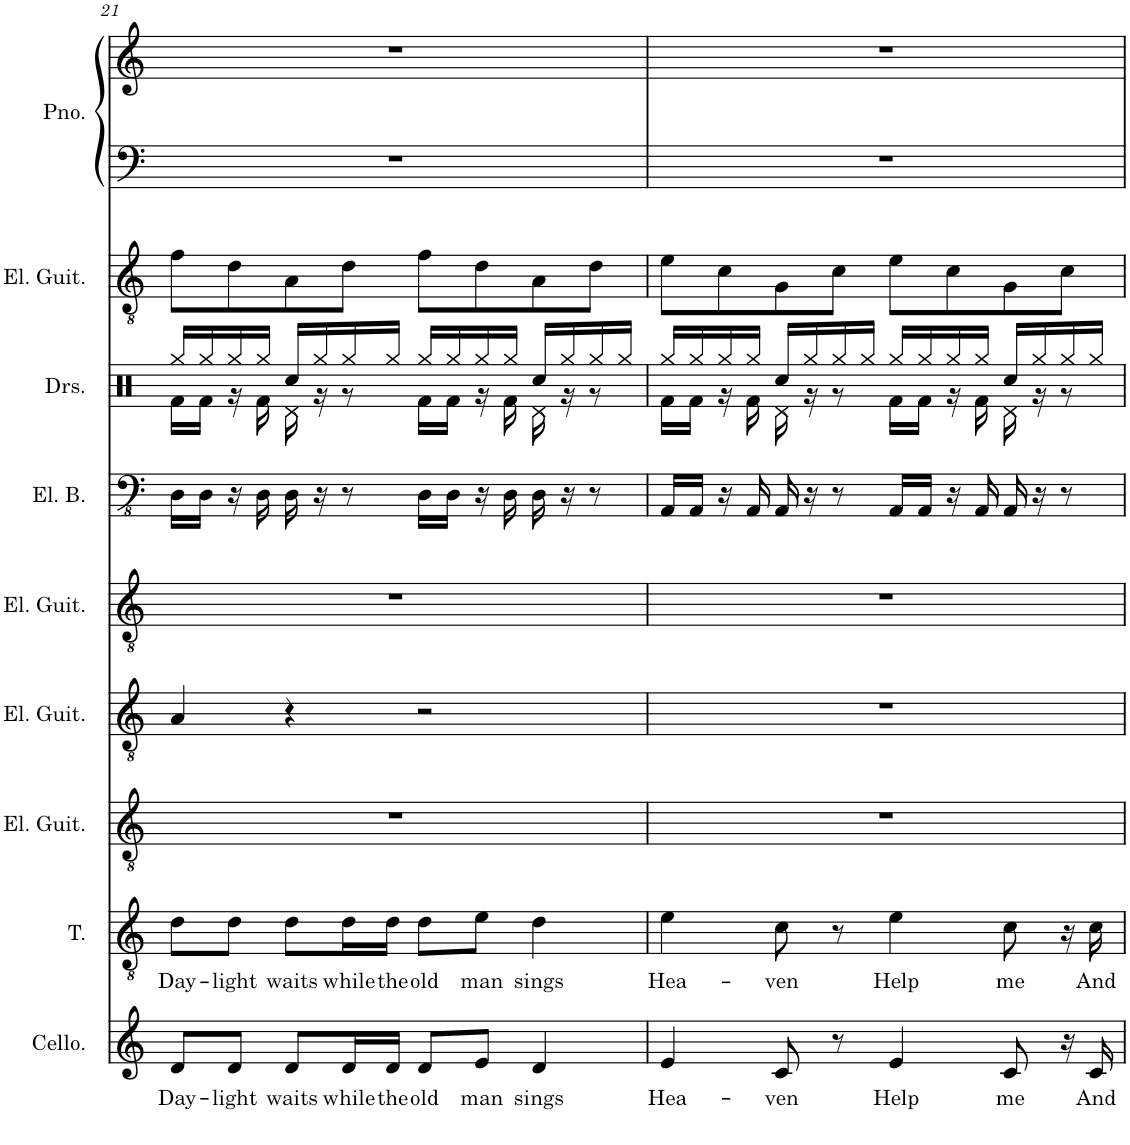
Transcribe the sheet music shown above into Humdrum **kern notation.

**kern	**text	**kern	**text	**kern	**kern	**kern	**kern	**kern	**kern	**kern	**kern
*part9	*part9	*part8	*part8	*part7	*part6	*part5	*part4	*part3	*part2	*part1	*part1
*staff10	*staff10	*staff9	*staff9	*staff8	*staff7	*staff6	*staff5	*staff4	*staff3	*staff2	*staff1
*I"Cello	*	*I"Tenor	*	*I"Electric Guitar	*I"Electric Guitar	*I"Electric Guitar	*I"Electric Bass	*I"Drumset	*I"Electric Guitar	*I"Piano	*
*I'Cello.	*	*I'T.	*	*I'El. Guit.	*I'El. Guit.	*I'El. Guit.	*I'El. B.	*I'Drs.	*I'El. Guit.	*I'Pno.	*
!!LO:PB:g=z
*clefG2	*	*clefGv2	*	*clefGv2	*clefGv2	*clefGv2	*clefFv4	*clefX	*clefGv2	*clefF4	*clefG2
*k[]	*	*k[]	*	*k[]	*k[]	*k[]	*k[]	*k[]	*k[]	*k[]	*k[]
*M4/4	*	*M4/4	*	*M4/4	*M4/4	*M4/4	*M4/4	*M4/4	*M4/4	*M4/4	*M4/4
=21	=21	=21	=21	=21	=21	=21	=21	=21	=21	=21	=21
!	!LO:LY:b	!	!LO:LY:b	!	!	!	!	!	!	!	!
*	*	*	*	*	*	*	*	*^	*	*	*
8d/L	Day-	8d\L	Day-	1r	4A/	1r	16DD\LL	16Rgg/LL	16Rf\LL	8f\L	1r	1r
.	.	.	.	.	.	.	16DD\JJ	16Rgg/	16Rf\JJ	.	.	.
!	!LO:LY:b	!	!LO:LY:b	!	!	!	!	!	!	!	!	!
8d/J	-light	8d\J	-light	.	.	.	16r	16Rgg/	16r	8d\	.	.
.	.	.	.	.	.	.	16DD\	16Rgg/JJ	16Rf\	.	.	.
!	!LO:LY:b	!	!LO:LY:b	!	!	!	!	!	!	!	!	!
8d/L	waits	8d\L	waits	.	4r	.	16DD\	16Rcc/LL	16Rd\	8A\	.	.
.	.	.	.	.	.	.	16r	16Rgg/	16r	.	.	.
!	!LO:LY:b	!	!LO:LY:b	!	!	!	!	!	!	!	!	!
16d/L	while	16d\L	while	.	.	.	8r	16Rgg/	8r	8d\J	.	.
!	!LO:LY:b	!	!LO:LY:b	!	!	!	!	!	!	!	!	!
16d/JJ	the	16d\JJ	the	.	.	.	.	16Rgg/JJ	.	.	.	.
!	!LO:LY:b	!	!LO:LY:b	!	!	!	!	!	!	!	!	!
8d/L	old	8d\L	old	.	2r	.	16DD\LL	16Rgg/LL	16Rf\LL	8f\L	.	.
.	.	.	.	.	.	.	16DD\JJ	16Rgg/	16Rf\JJ	.	.	.
!	!LO:LY:b	!	!LO:LY:b	!	!	!	!	!	!	!	!	!
8e/J	man	8e\J	man	.	.	.	16r	16Rgg/	16r	8d\	.	.
.	.	.	.	.	.	.	16DD\	16Rgg/JJ	16Rf\	.	.	.
!	!LO:LY:b	!	!LO:LY:b	!	!	!	!	!	!	!	!	!
4d/	sings	4d\	sings	.	.	.	16DD\	16Rcc/LL	16Rd\	8A\	.	.
.	.	.	.	.	.	.	16r	16Rgg/	16r	.	.	.
.	.	.	.	.	.	.	8r	16Rgg/	8r	8d\J	.	.
.	.	.	.	.	.	.	.	16Rgg/JJ	.	.	.	.
=22	=22	=22	=22	=22	=22	=22	=22	=22	=22	=22	=22	=22
!	!LO:LY:b	!	!LO:LY:b	!	!	!	!	!	!	!	!	!
4e/	Hea-	4e\	Hea-	1r	1r	1r	16AAA/LL	16Rgg/LL	16Rf\LL	8e\L	1r	1r
.	.	.	.	.	.	.	16AAA/JJ	16Rgg/	16Rf\JJ	.	.	.
.	.	.	.	.	.	.	16r	16Rgg/	16r	8c\	.	.
.	.	.	.	.	.	.	16AAA/	16Rgg/JJ	16Rf\	.	.	.
!	!LO:LY:b	!	!LO:LY:b	!	!	!	!	!	!	!	!	!
8c/	-ven	8c\	-ven	.	.	.	16AAA/	16Rcc/LL	16Rd\	8G\	.	.
.	.	.	.	.	.	.	16r	16Rgg/	16r	.	.	.
8r	.	8r	.	.	.	.	8r	16Rgg/	8r	8c\J	.	.
.	.	.	.	.	.	.	.	16Rgg/JJ	.	.	.	.
!	!LO:LY:b	!	!LO:LY:b	!	!	!	!	!	!	!	!	!
4e/	Help	4e\	Help	.	.	.	16AAA/LL	16Rgg/LL	16Rf\LL	8e\L	.	.
.	.	.	.	.	.	.	16AAA/JJ	16Rgg/	16Rf\JJ	.	.	.
.	.	.	.	.	.	.	16r	16Rgg/	16r	8c\	.	.
.	.	.	.	.	.	.	16AAA/	16Rgg/JJ	16Rf\	.	.	.
!	!LO:LY:b	!	!LO:LY:b	!	!	!	!	!	!	!	!	!
8c/	me	8c\	me	.	.	.	16AAA/	16Rcc/LL	16Rd\	8G\	.	.
.	.	.	.	.	.	.	16r	16Rgg/	16r	.	.	.
16r	.	16r	.	.	.	.	8r	16Rgg/	8r	8c\J	.	.
!	!LO:LY:b	!	!LO:LY:b	!	!	!	!	!	!	!	!	!
16c/	And	16c\	And	.	.	.	.	16Rgg/JJ	.	.	.	.
*	*	*	*	*	*	*	*	*v	*v	*	*	*
=	=	=	=	=	=	=	=	=	=	=	=
*-	*-	*-	*-	*-	*-	*-	*-	*-	*-	*-	*-
